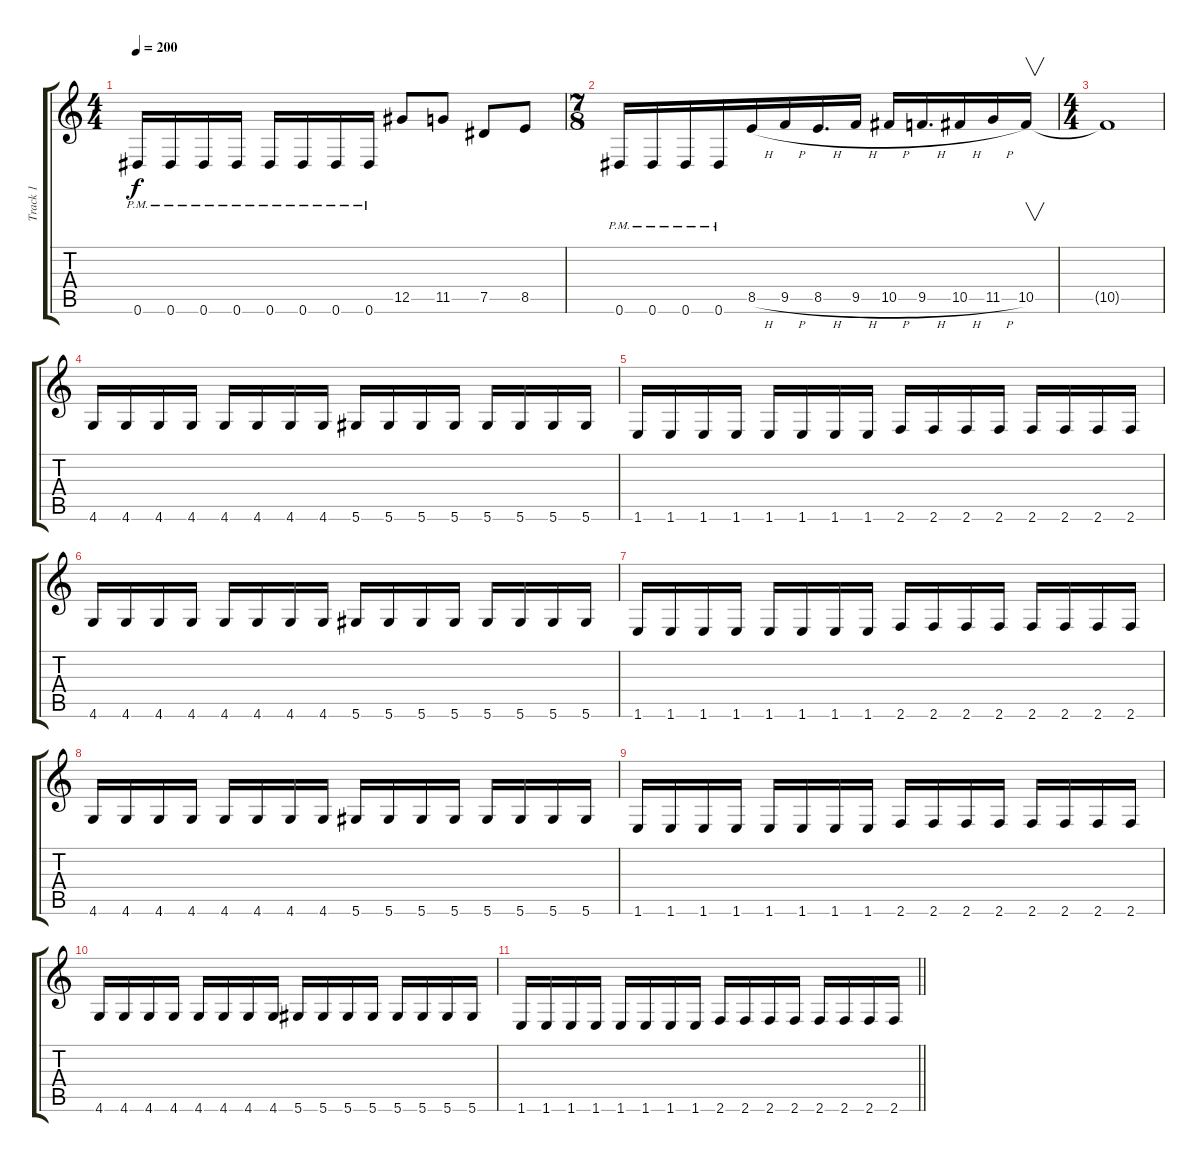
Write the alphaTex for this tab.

\track ("Track 1" "Track 1") {instrument distortionguitar}
\staff {score tabs}
\tuning (Eb4 Bb3 Gb3 Db3 Ab2 Eb2) {hide}
\ts (4 4)
\tempo 200
\clef g2
\ks c
0.6{pm}.16{dy f} 0.6{pm}.16 0.6{pm}.16 0.6{pm}.16 0.6{pm}.16 0.6{pm}.16 0.6{pm}.16 0.6{pm}.16 12.5.8 11.5.8 7.5.8 8.5.8 |
\ts (7 8)
0.6{pm}.16 0.6{pm}.16 0.6{pm}.16 0.6{pm}.16 8.5{h}.16 9.5{h}.16 8.5{h}.16{d} 9.5{h}.16 10.5{h}.16 9.5{h}.16{d} 10.5{h}.16 11.5{h}.16 10.5.16{v} |
\ts (4 4)
10.5{t}.1 |
4.6.16 4.6.16 4.6.16 4.6.16 4.6.16 4.6.16 4.6.16 4.6.16 5.6.16 5.6.16 5.6.16 5.6.16 5.6.16 5.6.16 5.6.16 5.6.16 |
1.6.16 1.6.16 1.6.16 1.6.16 1.6.16 1.6.16 1.6.16 1.6.16 2.6.16 2.6.16 2.6.16 2.6.16 2.6.16 2.6.16 2.6.16 2.6.16 |
4.6.16 4.6.16 4.6.16 4.6.16 4.6.16 4.6.16 4.6.16 4.6.16 5.6.16 5.6.16 5.6.16 5.6.16 5.6.16 5.6.16 5.6.16 5.6.16 |
1.6.16 1.6.16 1.6.16 1.6.16 1.6.16 1.6.16 1.6.16 1.6.16 2.6.16 2.6.16 2.6.16 2.6.16 2.6.16 2.6.16 2.6.16 2.6.16 |
4.6.16 4.6.16 4.6.16 4.6.16 4.6.16 4.6.16 4.6.16 4.6.16 5.6.16 5.6.16 5.6.16 5.6.16 5.6.16 5.6.16 5.6.16 5.6.16 |
1.6.16 1.6.16 1.6.16 1.6.16 1.6.16 1.6.16 1.6.16 1.6.16 2.6.16 2.6.16 2.6.16 2.6.16 2.6.16 2.6.16 2.6.16 2.6.16 |
4.6.16 4.6.16 4.6.16 4.6.16 4.6.16 4.6.16 4.6.16 4.6.16 5.6.16 5.6.16 5.6.16 5.6.16 5.6.16 5.6.16 5.6.16 5.6.16 |
\barLineRight lightlight
1.6.16 1.6.16 1.6.16 1.6.16 1.6.16 1.6.16 1.6.16 1.6.16 2.6.16 2.6.16 2.6.16 2.6.16 2.6.16 2.6.16 2.6.16 2.6.16
